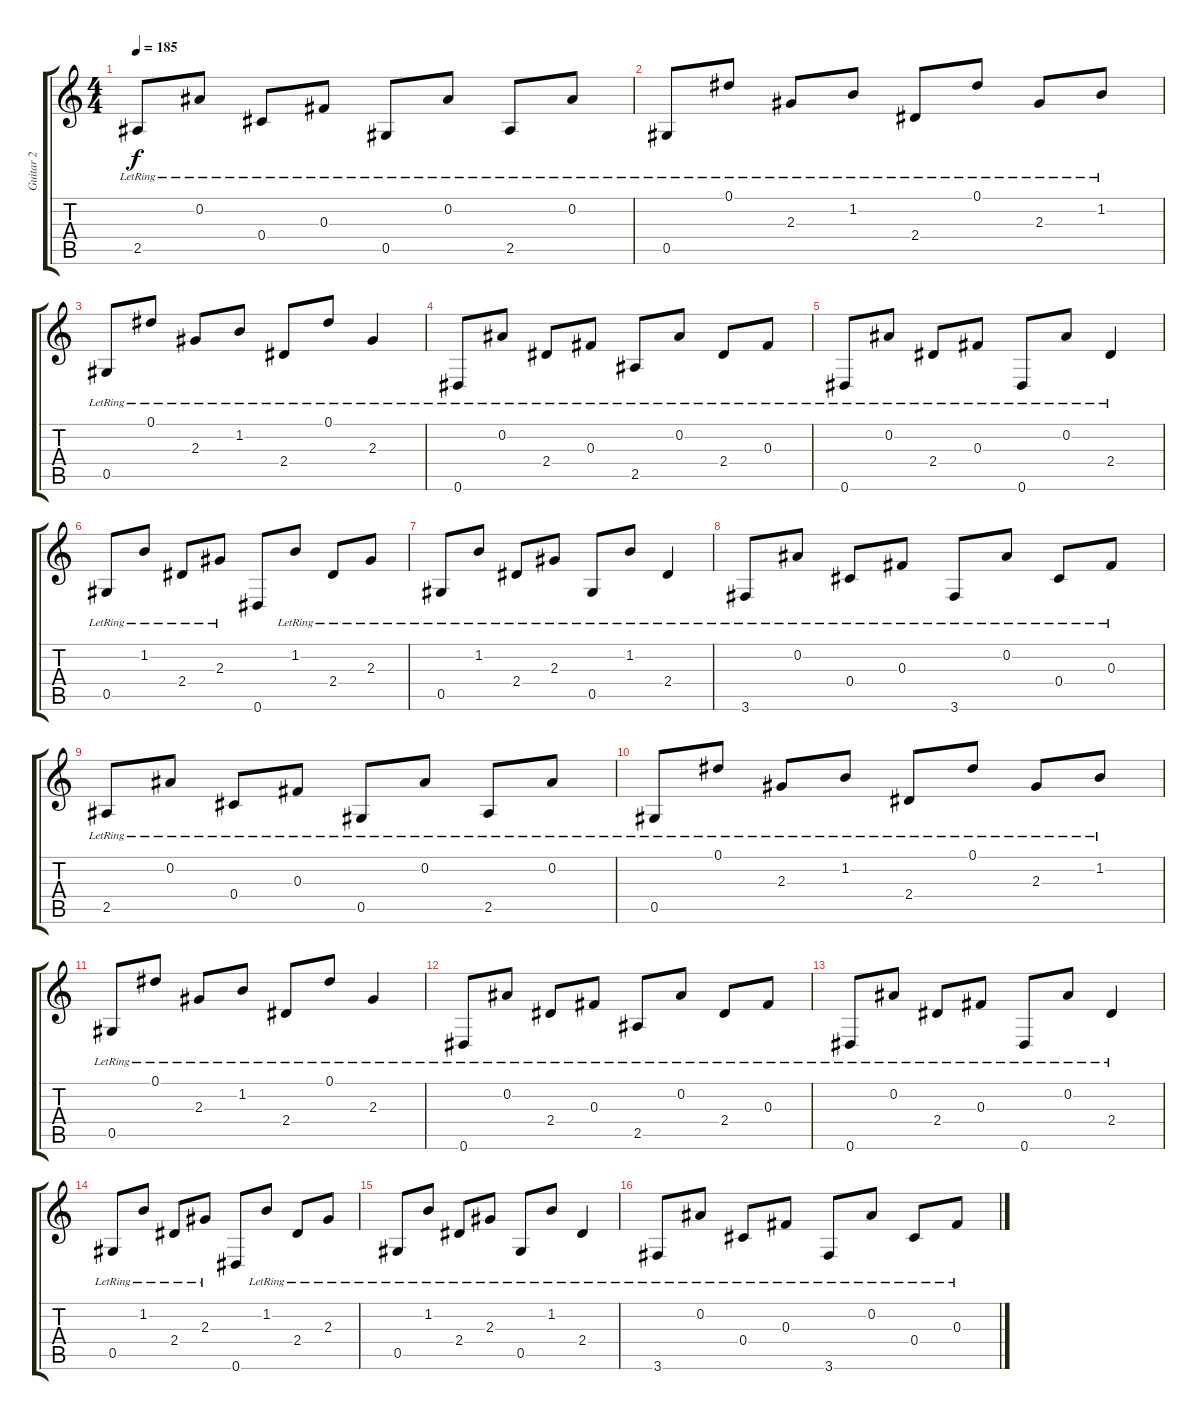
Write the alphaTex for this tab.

\track ("Guitar 2" "Guitar 2") {instrument acousticguitarsteel}
\staff {score tabs}
\tuning (Eb4 Bb3 Gb3 Db3 Ab2 Eb2) {hide}
\ts (4 4)
\tempo 185
\clef g2
\ks c
2.5{lr}.8{dy f} 0.2{lr}.8 0.4{lr}.8 0.3{lr}.8 0.5{lr}.8 0.2{lr}.8 2.5{lr}.8 0.2{lr}.8 |
0.5{lr}.8 0.1{lr}.8 2.3{lr}.8 1.2{lr}.8 2.4{lr}.8 0.1{lr}.8 2.3{lr}.8 1.2{lr}.8 |
0.5{lr}.8 0.1{lr}.8 2.3{lr}.8 1.2{lr}.8 2.4{lr}.8 0.1{lr}.8 2.3{lr}.4 |
0.6{lr}.8 0.2{lr}.8 2.4{lr}.8 0.3{lr}.8 2.5{lr}.8 0.2{lr}.8 2.4{lr}.8 0.3{lr}.8 |
0.6{lr}.8 0.2{lr}.8 2.4{lr}.8 0.3{lr}.8 0.6{lr}.8 0.2{lr}.8 2.4{lr}.4 |
0.5{lr}.8 1.2{lr}.8 2.4{lr}.8 2.3{lr}.8 0.6.8 1.2{lr}.8 2.4{lr}.8 2.3{lr}.8 |
0.5{lr}.8 1.2{lr}.8 2.4{lr}.8 2.3{lr}.8 0.5{lr}.8 1.2{lr}.8 2.4{lr}.4 |
3.6{lr}.8 0.2{lr}.8 0.4{lr}.8 0.3{lr}.8 3.6{lr}.8 0.2{lr}.8 0.4{lr}.8 0.3{lr}.8 |
2.5{lr}.8 0.2{lr}.8 0.4{lr}.8 0.3{lr}.8 0.5{lr}.8 0.2{lr}.8 2.5{lr}.8 0.2{lr}.8 |
0.5{lr}.8 0.1{lr}.8 2.3{lr}.8 1.2{lr}.8 2.4{lr}.8 0.1{lr}.8 2.3{lr}.8 1.2{lr}.8 |
0.5{lr}.8 0.1{lr}.8 2.3{lr}.8 1.2{lr}.8 2.4{lr}.8 0.1{lr}.8 2.3{lr}.4 |
0.6{lr}.8 0.2{lr}.8 2.4{lr}.8 0.3{lr}.8 2.5{lr}.8 0.2{lr}.8 2.4{lr}.8 0.3{lr}.8 |
0.6{lr}.8 0.2{lr}.8 2.4{lr}.8 0.3{lr}.8 0.6{lr}.8 0.2{lr}.8 2.4{lr}.4 |
0.5{lr}.8 1.2{lr}.8 2.4{lr}.8 2.3{lr}.8 0.6.8 1.2{lr}.8 2.4{lr}.8 2.3{lr}.8 |
0.5{lr}.8 1.2{lr}.8 2.4{lr}.8 2.3{lr}.8 0.5{lr}.8 1.2{lr}.8 2.4{lr}.4 |
3.6{lr}.8 0.2{lr}.8 0.4{lr}.8 0.3{lr}.8 3.6{lr}.8 0.2{lr}.8 0.4{lr}.8 0.3{lr}.8
